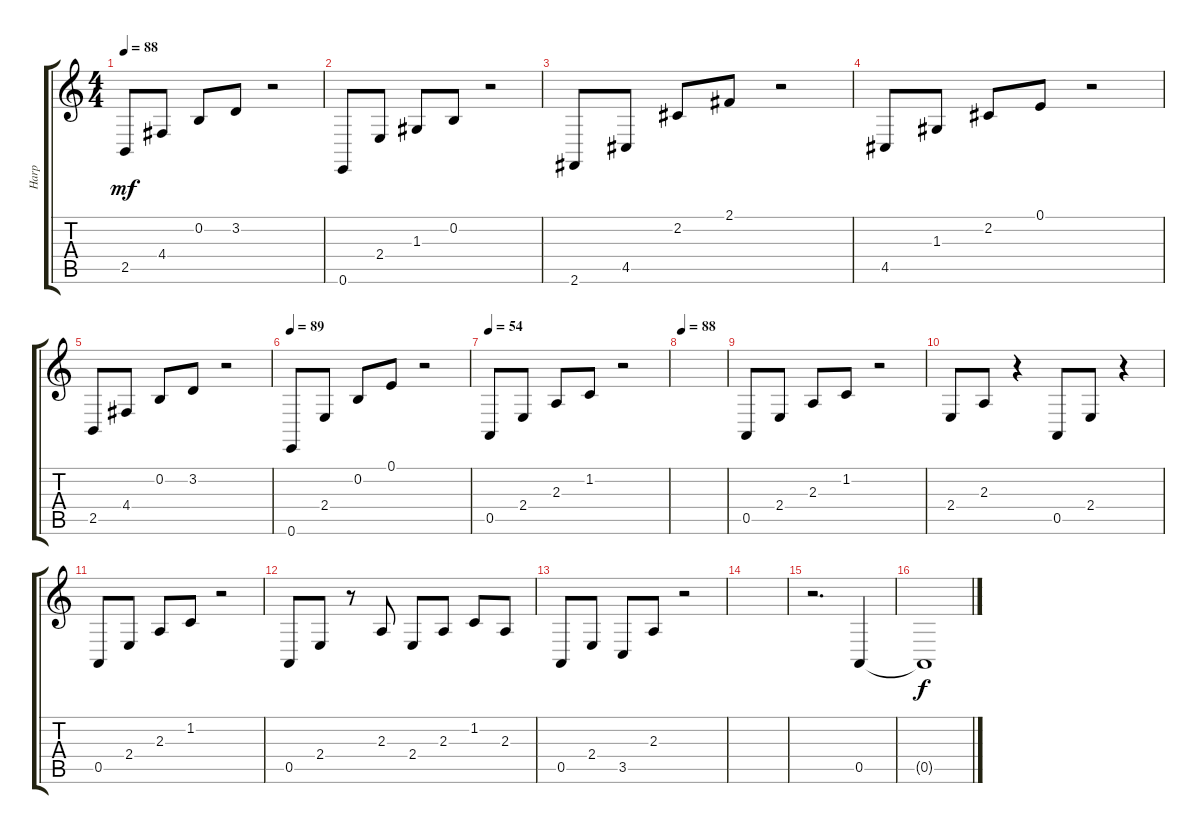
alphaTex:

\track ("Harp" "Harp") {instrument orchestralharp}
\staff {score tabs}
\tuning (E4 B3 G3 D3 A2 E2) {hide}
\ts (4 4)
\tempo 88
\clef g2
\ks c
2.5.8{dy mf} 4.4.8 0.2.8 3.2.8 r.2 |
0.6.8 2.4.8 1.3.8 0.2.8 r.2 |
2.6.8 4.5.8 2.2.8 2.1.8 r.2 |
4.5.8 1.3.8 2.2.8 0.1.8 r.2 |
2.5.8 4.4.8 0.2.8 3.2.8 r.2 |
\tempo 89
0.6.8 2.4.8 0.2.8 0.1.8 r.2 |
\tempo 54
0.5.8 2.4.8 2.3.8 1.2.8 r.2 |
\tempo 88
|
0.5.8 2.4.8 2.3.8 1.2.8 r.2 |
2.4.8 2.3.8 r.4 0.5.8 2.4.8 r.4 |
0.5.8 2.4.8 2.3.8 1.2.8 r.2 |
0.5.8 2.4.8 r.8 2.3.8 2.4.8 2.3.8 1.2.8 2.3.8 |
0.5.8 2.4.8 3.5.8 2.3.8 r.2 |
|
r.2{d} 0.5.4 |
0.5{t}.1{dy f}
